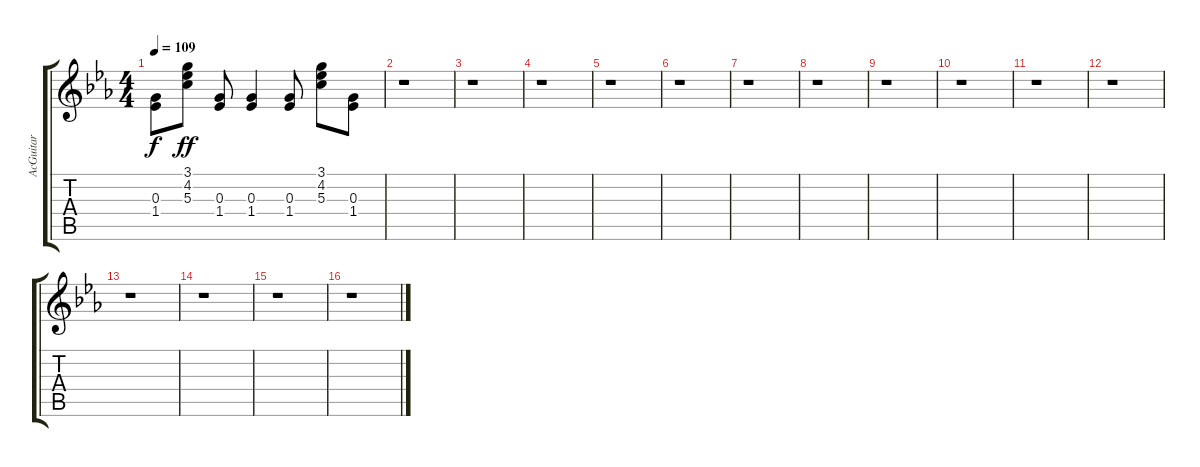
\track ("AcGuitar" "AcGuitar") {instrument acousticguitarsteel}
\staff {score tabs}
\tuning (E4 B3 G3 D3 A2 E2) {hide}
\ts (4 4)
\tempo 109
\clef g2
\ks eb
(0.3{t} 1.4{t}).8{dy f} (3.1 4.2 5.3).8{dy ff} (0.3 1.4).8 (0.3 1.4).4 (0.3 1.4).8 (3.1 4.2 5.3).8 (0.3 1.4).8 |
r.1 |
r.1 |
r.1 |
r.1 |
r.1 |
r.1 |
r.1 |
r.1 |
r.1 |
r.1 |
r.1 |
r.1 |
r.1 |
r.1 |
r.1
